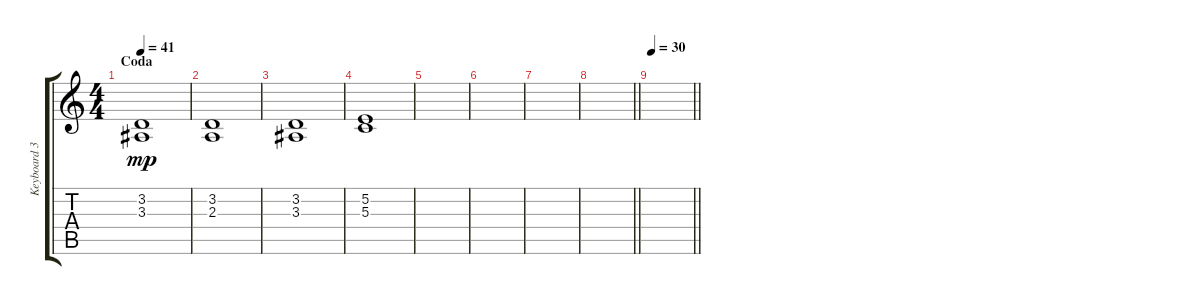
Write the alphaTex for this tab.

\track ("Keyboard 3" "Keyboard 3") {instrument stringensemble1}
\staff {score tabs}
\tuning (E4 B3 G3 D3 A2 E2) {hide}
\ts (4 4)
\section ("" "Coda")
\tempo 41
\clef g2
\ks c
(3.2 3.3).1{dy mp} |
(3.2 2.3).1 |
(3.2 3.3).1 |
(5.2 5.3).1{volume 0} |
|
|
|
\barLineRight lightlight
|
\tempo 30
\barLineRight lightlight
